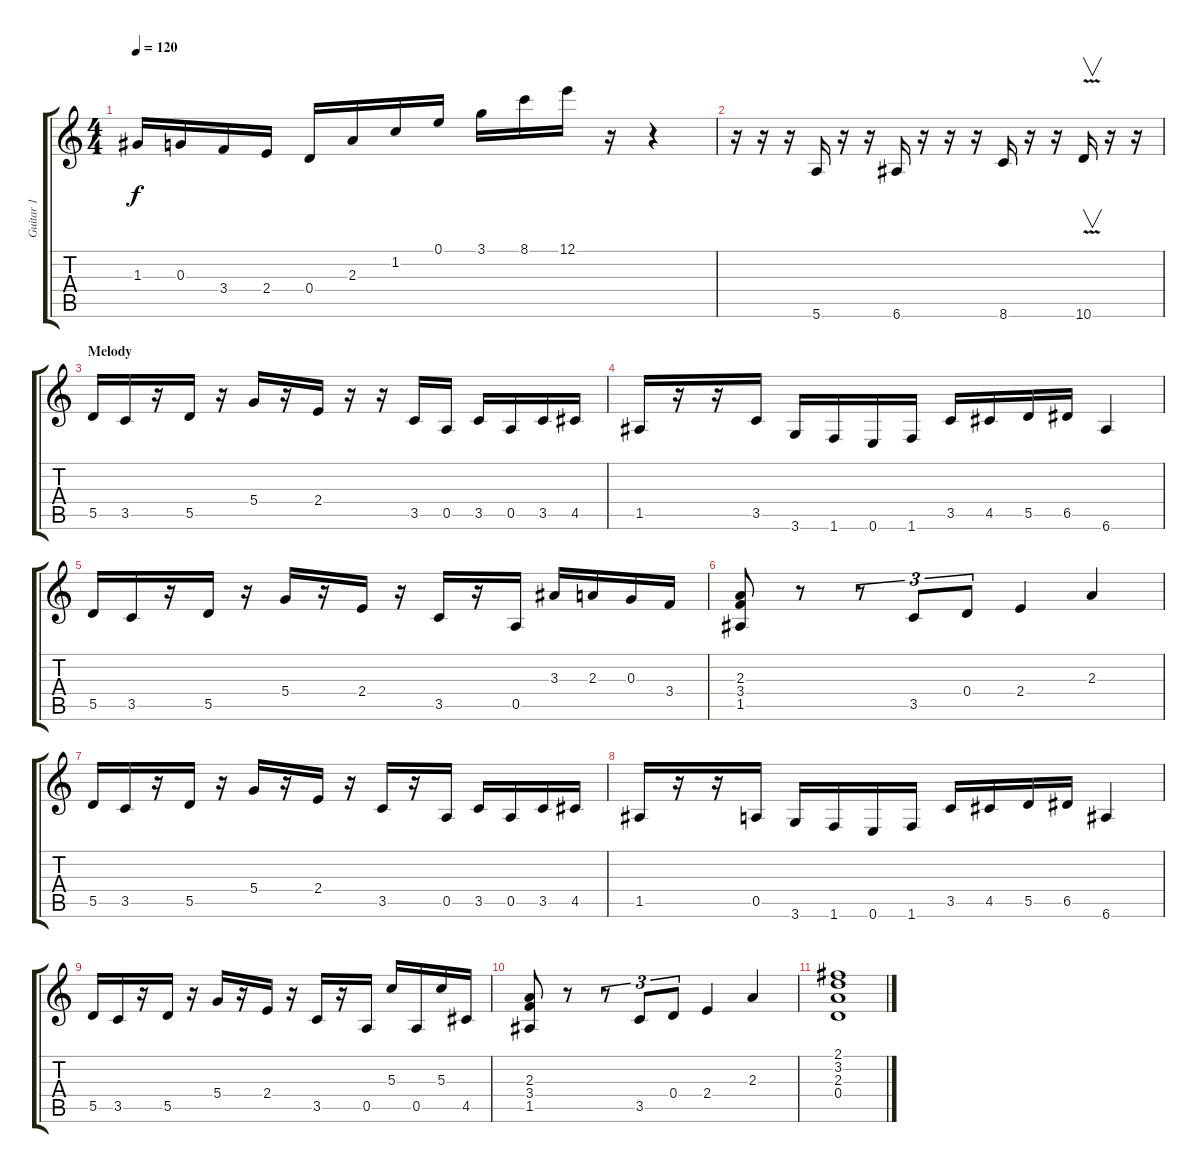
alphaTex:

\track ("Guitar 1" "Guitar 1") {instrument distortionguitar}
\staff {score tabs}
\tuning (E4 B3 G3 D3 A2 E2) {hide}
\ts (4 4)
\tempo 120
\clef g2
\ks c
1.3.16{dy f} 0.3.16 3.4.16 2.4.16 0.4.16 2.3.16 1.2.16 0.1.16 3.1.16 8.1.16 12.1.16 r.16 r.4 |
r.16 r.16 r.16 5.6.16 r.16 r.16 6.6.16 r.16 r.16 r.16 8.6.16 r.16 r.16 10.6{v}.16{v} r.16 r.16 |
\section ("" "Melody")
5.5.16 3.5.16 r.16 5.5.16 r.16 5.4.16 r.16 2.4.16 r.16 r.16 3.5.16 0.5.16 3.5.16 0.5.16 3.5.16 4.5.16 |
1.5.16 r.16 r.16 3.5.16 3.6.16 1.6.16 0.6.16 1.6.16 3.5.16 4.5.16 5.5.16 6.5.16 6.6.4 |
5.5.16 3.5.16 r.16 5.5.16 r.16 5.4.16 r.16 2.4.16 r.16 3.5.16 r.16 0.5.16 3.3.16 2.3.16 0.3.16 3.4.16 |
(2.3 3.4 1.5).8 r.8 r.8{tu (3 2)} 3.5.8{tu (3 2)} 0.4.8{tu (3 2)} 2.4.4 2.3.4 |
5.5.16 3.5.16 r.16 5.5.16 r.16 5.4.16 r.16 2.4.16 r.16 3.5.16 r.16 0.5.16 3.5.16 0.5.16 3.5.16 4.5.16 |
1.5.16 r.16 r.16 0.5.16 3.6.16 1.6.16 0.6.16 1.6.16 3.5.16 4.5.16 5.5.16 6.5.16 6.6.4 |
5.5.16 3.5.16 r.16 5.5.16 r.16 5.4.16 r.16 2.4.16 r.16 3.5.16 r.16 0.5.16 5.3.16 0.5.16 5.3.16 4.5.16 |
(2.3 3.4 1.5).8 r.8 r.8{tu (3 2)} 3.5.8{tu (3 2)} 0.4.8{tu (3 2)} 2.4.4 2.3.4 |
(2.1 3.2 2.3 0.4).1
